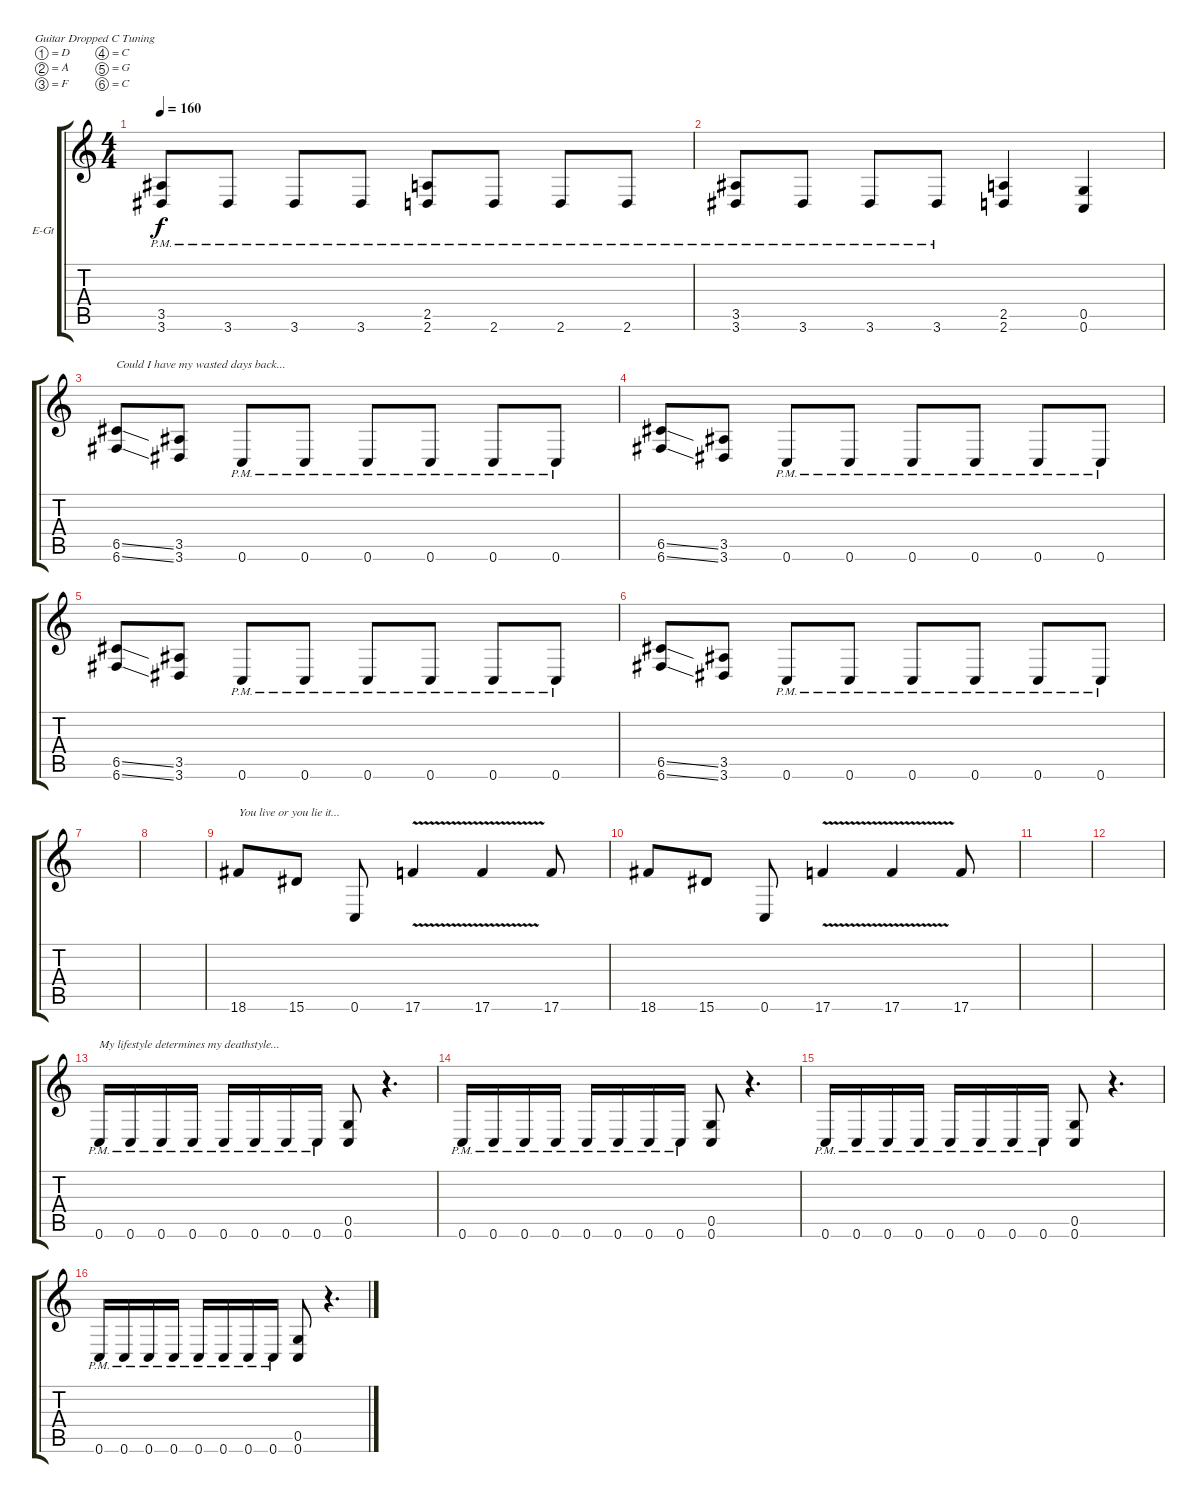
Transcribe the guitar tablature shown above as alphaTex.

\bracketExtendMode groupsimilarinstruments
\firstSystemTrackNameOrientation horizontal
\otherSystemsTrackNameOrientation horizontal
\track ("James Hetfield (Rhythm)" "E-Gt") {instrument distortionguitar}
\staff {score tabs}
\tuning (D4 A3 F3 C3 G2 C2)
\ts (4 4)
\tempo 160
\clef g2
\ks c
(3.5{pm} 3.6{pm}).8{dy f} 3.6{pm}.8 3.6{pm}.8 3.6{pm}.8 (2.5{pm} 2.6{pm}).8 2.6{pm}.8 2.6{pm}.8 2.6{pm}.8 |
(3.5{pm} 3.6{pm}).8 3.6{pm}.8 3.6{pm}.8 3.6{pm}.8 (2.5 2.6).4 (0.5 0.6).4 |
(6.5{ss} 6.6{ss}).8{txt "Could I have my wasted days back..."} (3.5 3.6).8 0.6{pm}.8 0.6{pm}.8 0.6{pm}.8 0.6{pm}.8 0.6{pm}.8 0.6{pm}.8 |
(6.5{ss} 6.6{ss}).8 (3.5 3.6).8 0.6{pm}.8 0.6{pm}.8 0.6{pm}.8 0.6{pm}.8 0.6{pm}.8 0.6{pm}.8 |
(6.5{ss} 6.6{ss}).8 (3.5 3.6).8 0.6{pm}.8 0.6{pm}.8 0.6{pm}.8 0.6{pm}.8 0.6{pm}.8 0.6{pm}.8 |
(6.5{ss} 6.6{ss}).8 (3.5 3.6).8 0.6{pm}.8 0.6{pm}.8 0.6{pm}.8 0.6{pm}.8 0.6{pm}.8 0.6{pm}.8 |
|
|
18.6.8{txt "You live or you lie it..."} 15.6.8 0.6.8 17.6{v}.4 17.6{v}.4 17.6.8 |
18.6.8 15.6.8 0.6.8 17.6{v}.4 17.6{v}.4 17.6.8 |
|
|
0.6{pm}.16{txt "My lifestyle determines my deathstyle..."} 0.6{pm}.16 0.6{pm}.16 0.6{pm}.16 0.6{pm}.16 0.6{pm}.16 0.6{pm}.16 0.6{pm}.16 (0.5 0.6).8 r.4{d} |
0.6{pm}.16 0.6{pm}.16 0.6{pm}.16 0.6{pm}.16 0.6{pm}.16 0.6{pm}.16 0.6{pm}.16 0.6{pm}.16 (0.5 0.6).8 r.4{d} |
0.6{pm}.16 0.6{pm}.16 0.6{pm}.16 0.6{pm}.16 0.6{pm}.16 0.6{pm}.16 0.6{pm}.16 0.6{pm}.16 (0.5 0.6).8 r.4{d} |
0.6{pm}.16 0.6{pm}.16 0.6{pm}.16 0.6{pm}.16 0.6{pm}.16 0.6{pm}.16 0.6{pm}.16 0.6{pm}.16 (0.5 0.6).8 r.4{d}
